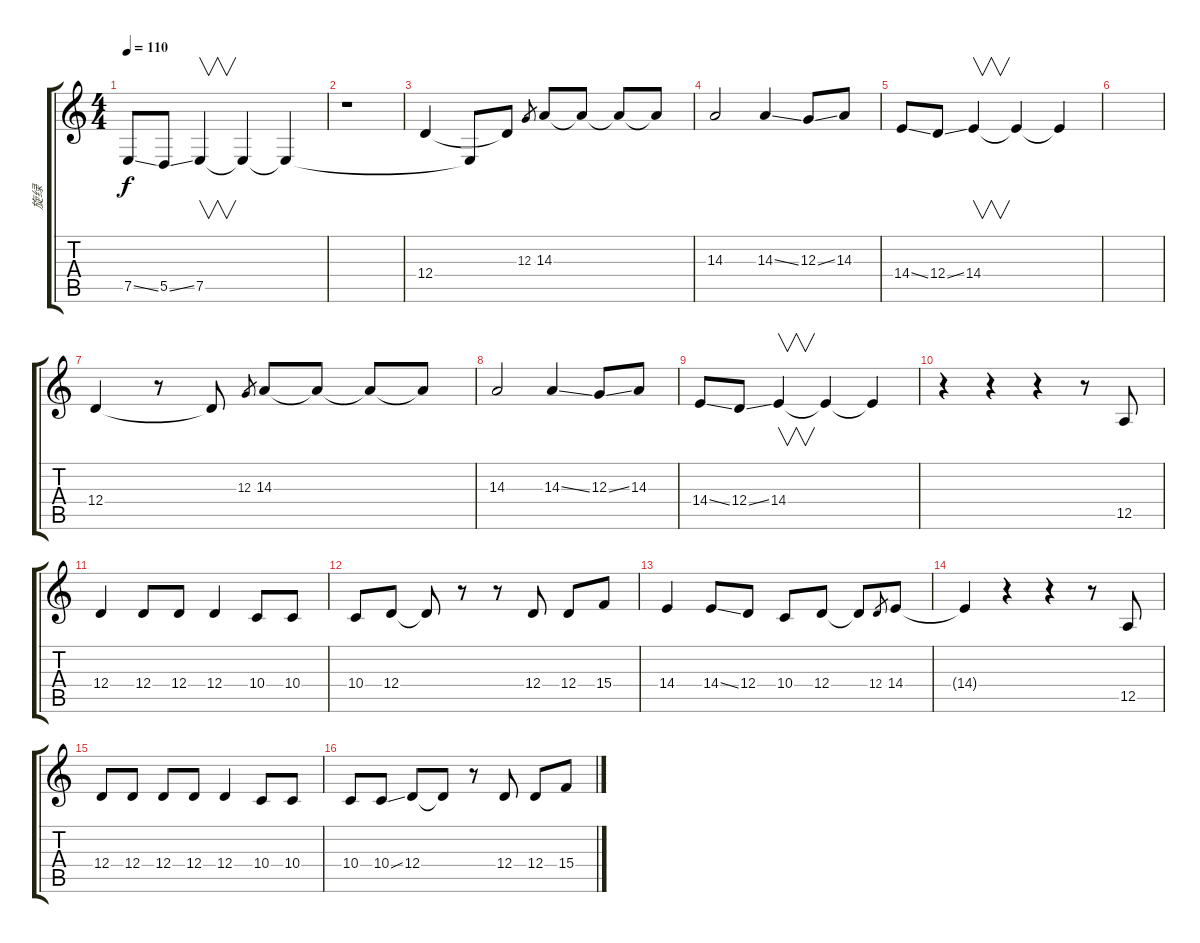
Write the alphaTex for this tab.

\track ("旋绿" "旋绿") {instrument fiddle}
\staff {score tabs}
\tuning (E4 B3 G3 D3 A2 E2) {hide}
\ts (4 4)
\tempo 110
\clef g2
\ks c
7.5{ss}.8{dy f} 5.5{ss}.8 7.5.4{v} 7.5{t}.4 7.5{t}.4 |
r.1 |
12.4.4{volume 16 balance 8} 7.5{t}.8 12.4{t}.8 12.3.8{gr} 14.3.8 14.3{t}.8 14.3{t}.8 14.3{t}.8 |
14.3.2 14.3{ss}.4 12.3{ss}.8 14.3.8 |
14.4{ss}.8 12.4{ss}.8 14.4.4{v} 14.4{t}.4 14.4{t}.4 |
|
12.4.4 r.8 12.4{t}.8 12.3.8{gr} 14.3.8 14.3{t}.8 14.3{t}.8 14.3{t}.8 |
14.3.2 14.3{ss}.4 12.3{ss}.8 14.3.8 |
14.4{ss}.8 12.4{ss}.8 14.4.4{v} 14.4{t}.4 14.4{t}.4 |
r.4 r.4 r.4 r.8 12.5.8 |
12.4.4 12.4.8 12.4.8 12.4.4 10.4.8 10.4.8 |
10.4.8 12.4.8 12.4{t}.8 r.8 r.8 12.4.8 12.4.8 15.4.8 |
14.4.4 14.4{ss}.8 12.4.8 10.4.8 12.4.8 12.4{t}.8 12.4.8{gr} 14.4.8 |
14.4{t}.4 r.4 r.4 r.8 12.5.8 |
12.4.8 12.4.8 12.4.8 12.4.8 12.4.4 10.4.8 10.4.8 |
10.4.8 10.4{ss}.8 12.4.8 12.4{t}.8 r.8 12.4.8 12.4.8 15.4.8
